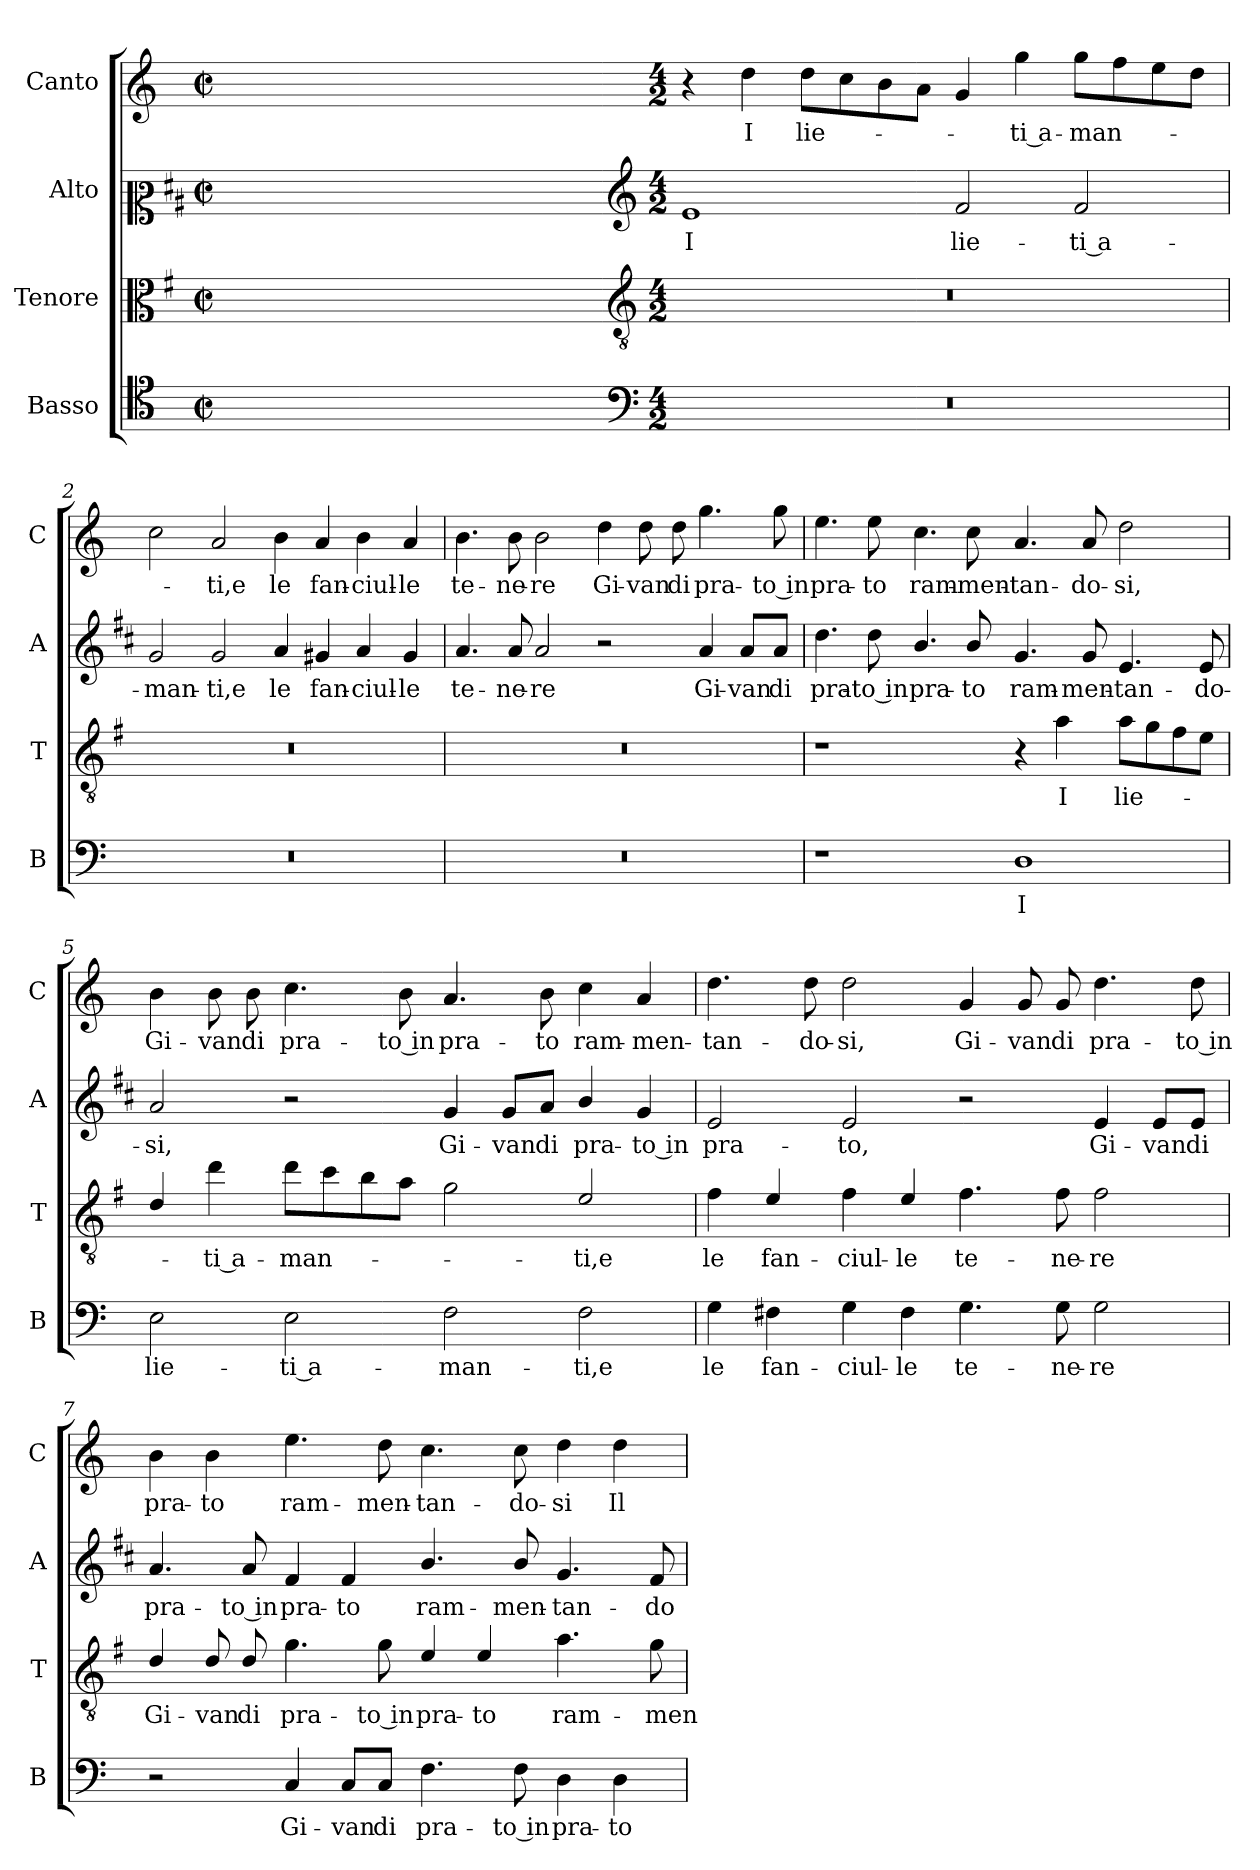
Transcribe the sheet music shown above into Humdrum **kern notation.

**kern	**text	**kern	**text	**kern	**text	**kern	**text
*part4	*part4	*part3	*part3	*part2	*part2	*part1	*part1
*staff4	*staff4	*staff3	*staff3	*staff2	*staff2	*staff1	*staff1
*I"Basso	*	*I"Tenore	*	*I"Alto	*	*I"Canto	*
*I'B	*	*I'T	*	*I'A	*	*I'C	*
*clefC4	*	*clefC3	*	*clefC2	*	*clefG2	*
*	*	*ITrd4c7	*	*ITrd1c2	*	*	*
*k[]	*	*k[]	*	*k[]	*	*k[]	*
*C:	*	*C:	*	*C:	*	*C:	*
*M2/2	*	*M2/2	*	*M2/2	*	*M2/2	*
*met(c|)	*	*met(c|)	*	*met(c|)	*	*met(c|)	*
=	=	=	=	=	=	=	=
1ryy	.	1ryy	.	1ryy	.	1ryy	.
=1X-	=1X-	=1X-	=1X-	=1X-	=1X-	=1X-	=1X-
4ryy	.	4ryy	.	4ryy	.	4ryy	.
4ryy	.	4ryy	.	4ryy	.	4ryy	.
4ryy	.	4ryy	.	4ryy	.	4ryy	.
4ryy	.	4ryy	.	4ryy	.	4ryy	.
=1-	=1-	=1-	=1-	=1-	=1-	=1-	=1-
*clefF4	*	*clefGv2	*	*clefG2	*	*	*
*M4/2	*	*M4/2	*	*M4/2	*	*M4/2	*
!	!	!	!	!	!LO:LY:b	!	!
0r	.	0r	.	1d	I	4r	.
!	!	!	!	!	!	!	!LO:LY:b
.	.	.	.	.	.	4dd\	I
!	!	!	!	!	!	!	!LO:LY:b
.	.	.	.	.	.	8dd\L	lie-
.	.	.	.	.	.	8cc\	.
.	.	.	.	.	.	8b\	.
.	.	.	.	.	.	8a\J	.
!	!	!	!	!	!LO:LY:b	!	!
.	.	.	.	2e/	lie-	4g/	.
!	!	!	!	!	!	!	!LO:LY:b
.	.	.	.	.	.	4gg\	-ti a-
!	!	!	!	!	!LO:LY:b	!	!LO:LY:b
.	.	.	.	2e/	-ti a-	8gg\L	-man-
.	.	.	.	.	.	8ff\	.
.	.	.	.	.	.	8ee\	.
.	.	.	.	.	.	8dd\J	.
=2	=2	=2	=2	=2	=2	=2	=2
!	!	!	!	!	!LO:LY:b	!	!
0r	.	0r	.	2f/	-man-	2cc\	.
!	!	!	!	!	!LO:LY:b	!	!LO:LY:b
.	.	.	.	2f/	-ti,e	2a/	-ti,e
!	!	!	!	!	!LO:LY:b	!	!LO:LY:b
.	.	.	.	4g/	le	4b\	le
!	!	!	!	!	!LO:LY:b	!	!LO:LY:b
.	.	.	.	4f#X/	fan-	4a/	fan-
!	!	!	!	!	!LO:LY:b	!	!LO:LY:b
.	.	.	.	4g/	-ciul-	4b\	-ciul-
!	!	!	!	!	!LO:LY:b	!	!LO:LY:b
.	.	.	.	4f#/	-le	4a/	-le
=3	=3	=3	=3	=3	=3	=3	=3
!	!	!	!	!	!LO:LY:b	!	!LO:LY:b
0r	.	0r	.	4.g/	te-	4.b\	te-
!	!	!	!	!	!LO:LY:b	!	!LO:LY:b
.	.	.	.	8g/	-ne-	8b\	-ne-
!	!	!	!	!	!LO:LY:b	!	!LO:LY:b
.	.	.	.	2g/	-re	2b\	-re
!	!	!	!	!	!	!	!LO:LY:b
.	.	.	.	2r	.	4dd\	Gi-
!	!	!	!	!	!	!	!LO:LY:b
.	.	.	.	.	.	8dd\	-van
!	!	!	!	!	!	!	!LO:LY:b
.	.	.	.	.	.	8dd\	di
!	!	!	!	!	!LO:LY:b	!	!LO:LY:b
.	.	.	.	4g/	Gi-	4.gg\	pra-
!	!	!	!	!	!LO:LY:b	!	!
.	.	.	.	8g/L	-van	.	.
!	!	!	!	!	!LO:LY:b	!	!LO:LY:b
.	.	.	.	8g/J	di	8gg\	-to in
!!LO:LB:g=z
=4	=4	=4	=4	=4	=4	=4	=4
!	!	!	!	!	!LO:LY:b	!	!LO:LY:b
1r	.	1r	.	4.cc\	pra-	4.ee\	pra-
!	!	!	!	!	!LO:LY:b	!	!LO:LY:b
.	.	.	.	8cc\	-to in	8ee\	-to
!	!	!	!	!	!LO:LY:b	!	!LO:LY:b
.	.	.	.	4.a/	pra-	4.cc\	ram-
!	!	!	!	!	!LO:LY:b	!	!LO:LY:b
.	.	.	.	8a/	-to	8cc\	-men-
!	!LO:LY:b	!	!	!	!LO:LY:b	!	!LO:LY:b
1D	I	4r	.	4.f/	ram-	4.a/	-tan-
!	!	!	!LO:LY:b	!	!	!	!
.	.	4d\	I	.	.	.	.
!	!	!	!	!	!LO:LY:b	!	!LO:LY:b
.	.	.	.	8f/	-men-	8a/	-do-
!	!	!	!LO:LY:b	!	!LO:LY:b	!	!LO:LY:b
.	.	8d\L	lie-	4.d/	-tan-	2dd\	-si,
.	.	8c\	.	.	.	.	.
.	.	8B\	.	.	.	.	.
!	!	!	!	!	!LO:LY:b	!	!
.	.	8A\J	.	8d/	-do-	.	.
=5	=5	=5	=5	=5	=5	=5	=5
!	!LO:LY:b	!	!	!	!LO:LY:b	!	!LO:LY:b
2E\	lie-	4G/	.	2g/	-si,	4b\	Gi-
!	!	!	!LO:LY:b	!	!	!	!LO:LY:b
.	.	4g\	-ti a-	.	.	8b\	-van
!	!	!	!	!	!	!	!LO:LY:b
.	.	.	.	.	.	8b\	di
!	!LO:LY:b	!	!LO:LY:b	!	!	!	!LO:LY:b
2E\	-ti a-	8g\L	-man-	2r	.	4.cc\	pra-
.	.	8f\	.	.	.	.	.
.	.	8e\	.	.	.	.	.
!	!	!	!	!	!	!	!LO:LY:b
.	.	8d\J	.	.	.	8b\	-to in
!	!LO:LY:b	!	!	!	!LO:LY:b	!	!LO:LY:b
2F\	-man-	2c\	.	4f/	Gi-	4.a/	pra-
!	!	!	!	!	!LO:LY:b	!	!
.	.	.	.	8f/L	-van	.	.
!	!	!	!	!	!LO:LY:b	!	!LO:LY:b
.	.	.	.	8g/J	di	8b\	-to
!	!LO:LY:b	!	!LO:LY:b	!	!LO:LY:b	!	!LO:LY:b
2F\	-ti,e	2A/	-ti,e	4a/	pra-	4cc\	ram-
!	!	!	!	!	!LO:LY:b	!	!LO:LY:b
.	.	.	.	4f/	-to in	4a/	-men-
=6	=6	=6	=6	=6	=6	=6	=6
!	!LO:LY:b	!	!LO:LY:b	!	!LO:LY:b	!	!LO:LY:b
4G\	le	4B\	le	2d/	pra-	4.dd\	-tan-
!	!LO:LY:b	!	!LO:LY:b	!	!	!	!
4F#X\	fan-	4A/	fan-	.	.	.	.
!	!	!	!	!	!	!	!LO:LY:b
.	.	.	.	.	.	8dd\	-do-
!	!LO:LY:b	!	!LO:LY:b	!	!LO:LY:b	!	!LO:LY:b
4G\	-ciul-	4B\	-ciul-	2d/	-to,	2dd\	-si,
!	!LO:LY:b	!	!LO:LY:b	!	!	!	!
4F#\	-le	4A/	-le	.	.	.	.
!	!LO:LY:b	!	!LO:LY:b	!	!	!	!LO:LY:b
4.G\	te-	4.B\	te-	2r	.	4g/	Gi-
!	!	!	!	!	!	!	!LO:LY:b
.	.	.	.	.	.	8g/	-van
!	!LO:LY:b	!	!LO:LY:b	!	!	!	!LO:LY:b
8G\	-ne-	8B\	-ne-	.	.	8g/	di
!	!LO:LY:b	!	!LO:LY:b	!	!LO:LY:b	!	!LO:LY:b
2G\	-re	2B\	-re	4d/	Gi-	4.dd\	pra-
!	!	!	!	!	!LO:LY:b	!	!
.	.	.	.	8d/L	-van	.	.
!	!	!	!	!	!LO:LY:b	!	!LO:LY:b
.	.	.	.	8d/J	di	8dd\	-to in
!!LO:LB:g=z
=7	=7	=7	=7	=7	=7	=7	=7
!	!	!	!LO:LY:b	!	!LO:LY:b	!	!LO:LY:b
2r	.	4G/	Gi-	4.g/	pra-	4b\	pra-
!	!	!	!LO:LY:b	!	!	!	!LO:LY:b
.	.	8G/	-van	.	.	4b\	-to
!	!	!	!LO:LY:b	!	!LO:LY:b	!	!
.	.	8G/	di	8g/	-to in	.	.
!	!LO:LY:b	!	!LO:LY:b	!	!LO:LY:b	!	!LO:LY:b
4C/	Gi-	4.c\	pra-	4e/	pra-	4.ee\	ram-
!	!LO:LY:b	!	!	!	!LO:LY:b	!	!
8C/L	-van	.	.	4e/	-to	.	.
!	!LO:LY:b	!	!LO:LY:b	!	!	!	!LO:LY:b
8C/J	di	8c\	-to in	.	.	8dd\	-men-
!	!LO:LY:b	!	!LO:LY:b	!	!LO:LY:b	!	!LO:LY:b
4.F\	pra-	4A/	pra-	4.a/	ram-	4.cc\	-tan-
!	!	!	!LO:LY:b	!	!	!	!
.	.	4A/	-to	.	.	.	.
!	!LO:LY:b	!	!	!	!LO:LY:b	!	!LO:LY:b
8F\	-to in	.	.	8a/	-men-	8cc\	-do-
!	!LO:LY:b	!	!LO:LY:b	!	!LO:LY:b	!	!LO:LY:b
4D\	pra-	4.d\	ram-	4.f/	-tan-	4dd\	-si
!	!LO:LY:b	!	!	!	!	!	!LO:LY:b
4D\	-to	.	.	.	.	4dd\	Il
!	!	!	!LO:LY:b	!	!LO:LY:b	!	!
.	.	8c\	-men-	8e/	-do-	.	.
=	=	=	=	=	=	=	=
*-	*-	*-	*-	*-	*-	*-	*-
